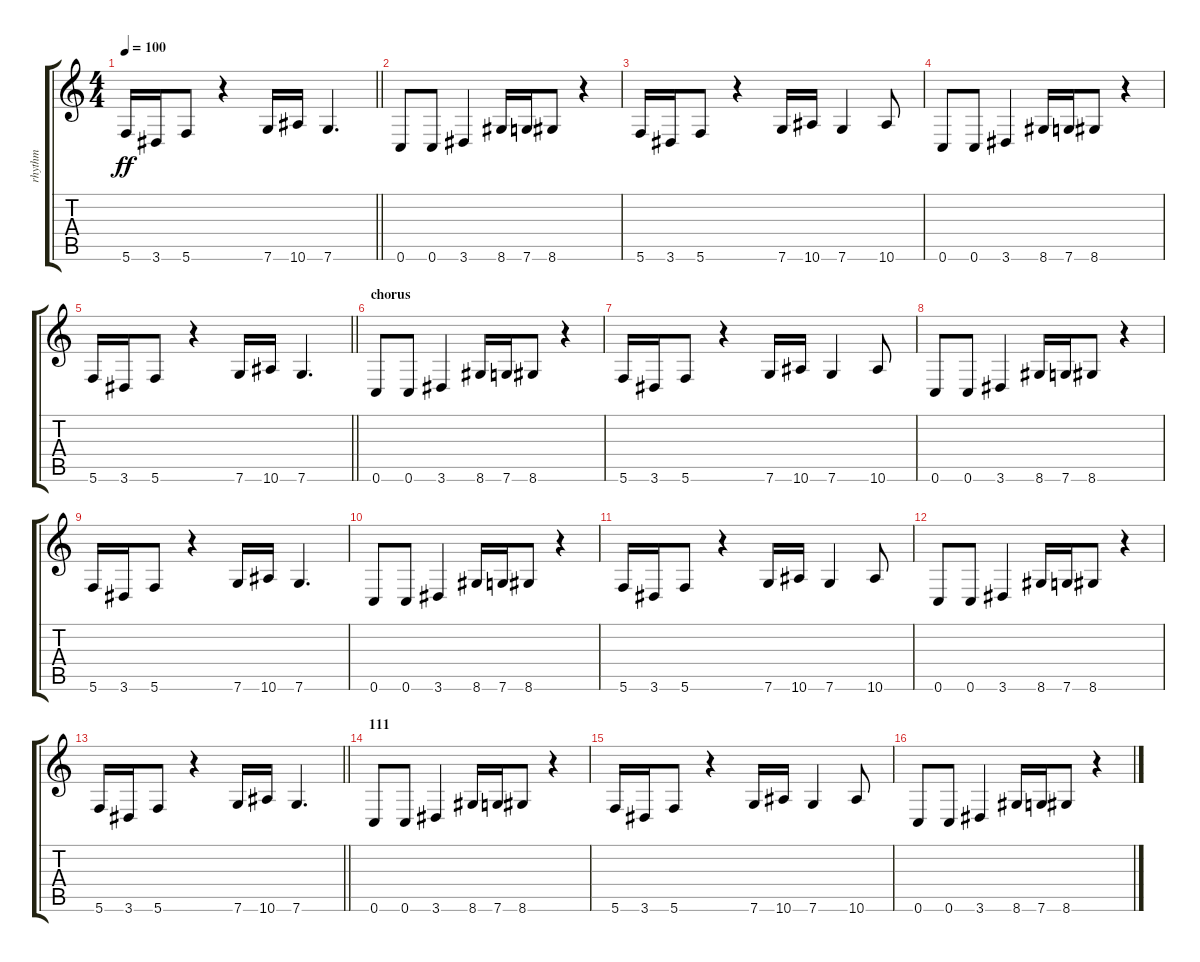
\track ("rhythm" "rhythm") {instrument overdrivenguitar}
\staff {score tabs}
\tuning (D4 A3 F3 C3 G2 C2) {hide}
\ts (4 4)
\tempo 100
\clef g2
\barLineRight lightlight
\ks c
5.6.16{dy ff} 3.6.16 5.6.8 r.4 7.6.16 10.6.16 7.6.4{d} |
0.6.8 0.6.8 3.6.4 8.6.16 7.6.16 8.6.8 r.4 |
5.6.16 3.6.16 5.6.8 r.4 7.6.16 10.6.16 7.6.4 10.6.8 |
0.6.8 0.6.8 3.6.4 8.6.16 7.6.16 8.6.8 r.4 |
\barLineRight lightlight
5.6.16 3.6.16 5.6.8 r.4 7.6.16 10.6.16 7.6.4{d} |
\section ("" "chorus")
0.6.8 0.6.8 3.6.4 8.6.16 7.6.16 8.6.8 r.4 |
5.6.16 3.6.16 5.6.8 r.4 7.6.16 10.6.16 7.6.4 10.6.8 |
0.6.8 0.6.8 3.6.4 8.6.16 7.6.16 8.6.8 r.4 |
5.6.16 3.6.16 5.6.8 r.4 7.6.16 10.6.16 7.6.4{d} |
0.6.8 0.6.8 3.6.4 8.6.16 7.6.16 8.6.8 r.4 |
5.6.16 3.6.16 5.6.8 r.4 7.6.16 10.6.16 7.6.4 10.6.8 |
0.6.8 0.6.8 3.6.4 8.6.16 7.6.16 8.6.8 r.4 |
\barLineRight lightlight
5.6.16 3.6.16 5.6.8 r.4 7.6.16 10.6.16 7.6.4{d} |
\section ("" "111")
0.6.8 0.6.8 3.6.4 8.6.16 7.6.16 8.6.8 r.4 |
5.6.16 3.6.16 5.6.8 r.4 7.6.16 10.6.16 7.6.4 10.6.8 |
0.6.8 0.6.8 3.6.4 8.6.16 7.6.16 8.6.8 r.4
